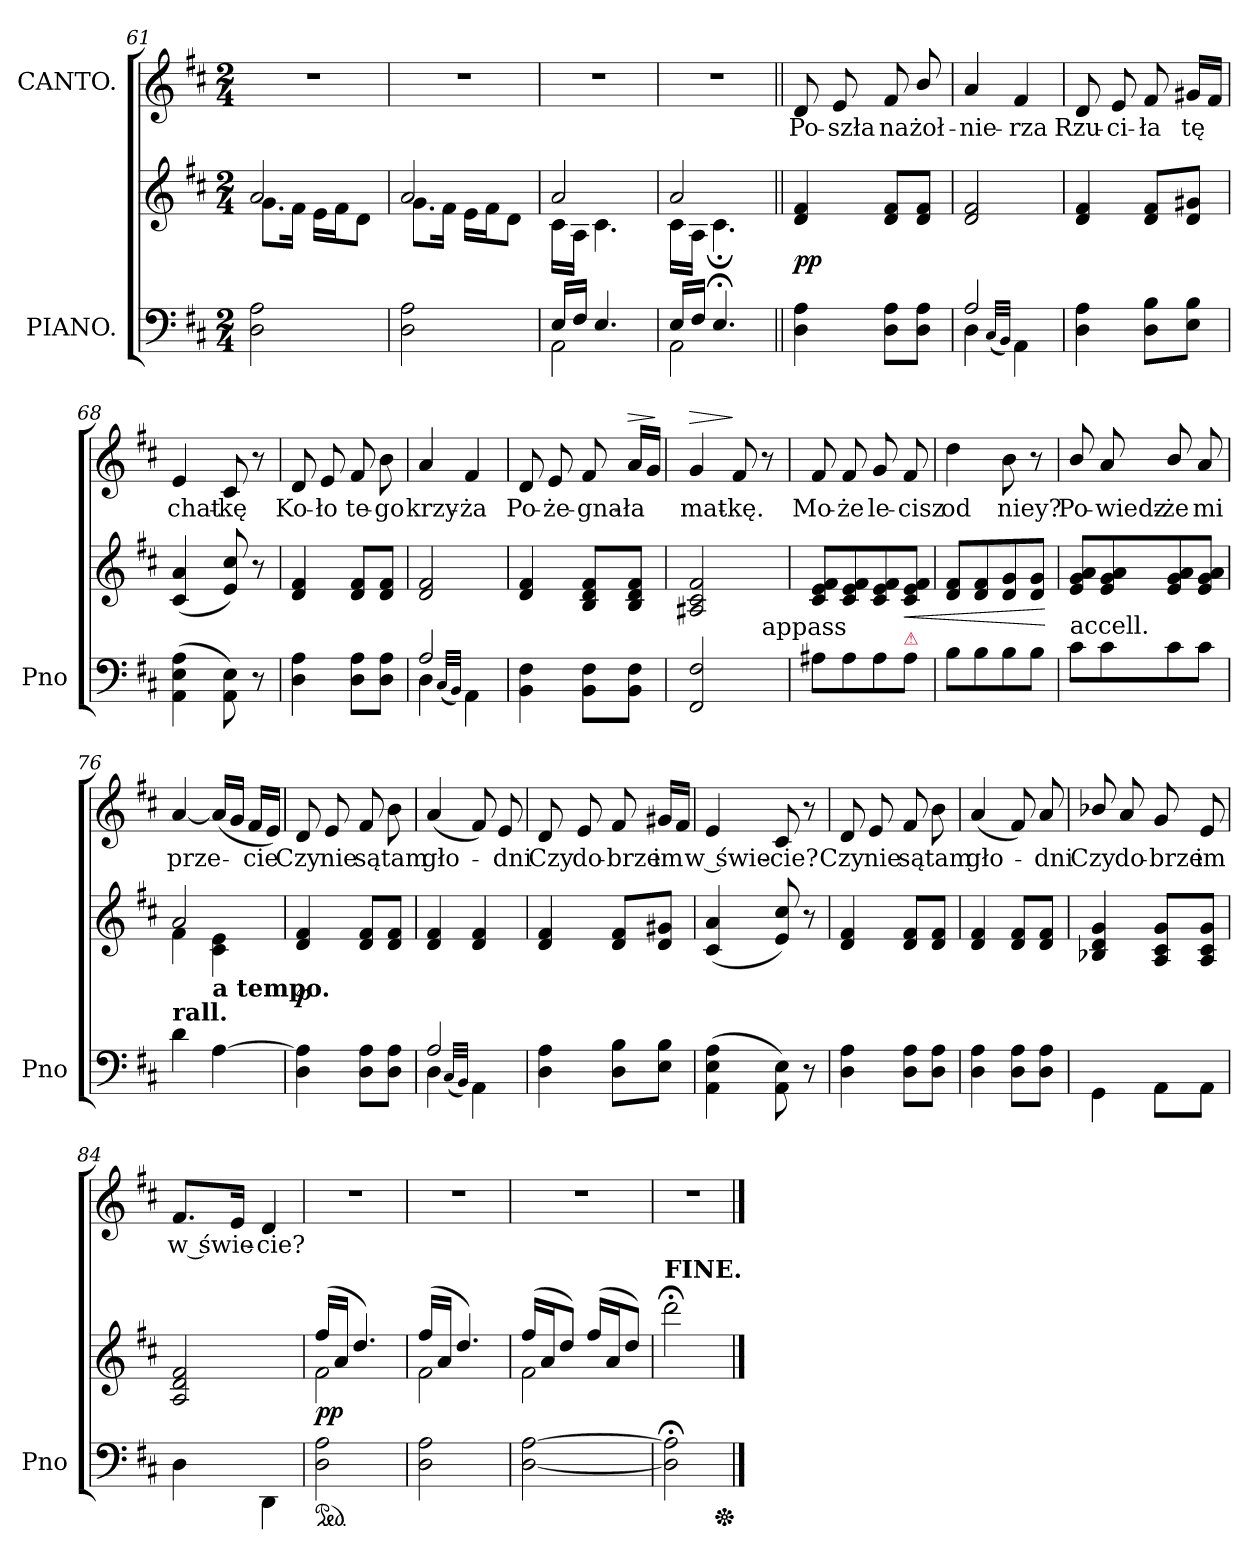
**kern	**kern	**dynam	**kern	**text	**dynam
*part2	*part2	*part2	*part1	*part1	*part1
*staff3	*staff2	*staff2/3	*staff1	*staff1	*staff1
*I"PIANO.	*	*	*I"CANTO.	*	*
*I'Pno	*	*	*	*	*
*clefF4	*clefG2	*	*clefG2	*	*
*k[f#c#]	*k[f#c#]	*	*k[f#c#]	*	*
*D:	*D:	*	*D:	*	*
*M2/4	*M2/4	*	*M2/4	*	*
=61	=61	=61	=61	=61	=61
*	*^	*	*	*	*
2D 2A	2a	8.gL	.	2rdd	.	.
.	.	16f#Jk	.	.	.	.
.	.	16eLL	.	.	.	.
.	.	16f#J	.	.	.	.
.	.	8dJ	.	.	.	.
=62	=62	=62	=62	=62	=62	=62
2D 2A	2a	8.gL	.	2rdd	.	.
.	.	16f#Jk	.	.	.	.
.	.	16eLL	.	.	.	.
.	.	16f#J	.	.	.	.
.	.	8dJ	.	.	.	.
=63	=63	=63	=63	=63	=63	=63
*^	*	*	*	*	*	*
16E/LL	2AA\	2a	16c#LL	.	2rdd	.	.
16F#JJ	.	.	16AJJ	.	.	.	.
4.E/	.	.	4.c#	.	.	.	.
=64	=64	=64	=64	=64	=64	=64	=64
16E/LL	2AA\	2a	16c#LL	.	2rdd	.	.
16F#JJ	.	.	16AJJ	.	.	.	.
4.E;/	.	.	4.c#;<	.	.	.	.
*v	*v	*	*	*	*	*	*
*	*v	*v	*	*	*	*
=65||	=65||	=65||	=65||	=65||	=65||
4D 4A	4d 4f#	pp	8d	Po-	.
.	.	.	8e	-szła	.
8D 8AL	8d 8f#L	.	8f#	na	.
8D 8AJ	8d 8f#J	.	8b/	żoł-	.
=66	=66	=66	=66	=66	=66
*^	*	*	*	*	*
2A	4D	2d 2f#	.	4a	-nie-	.
.	(32qqC#/LLL	.	.	.	.	.
.	32qqBB/JJJ)	.	.	.	.	.
.	4AA	.	.	4f#	-rza	.
*v	*v	*	*	*	*	*
=67	=67	=67	=67	=67	=67
4D 4A	4d 4f#	.	8d	Rzu-	.
.	.	.	8e	-ci-	.
8D 8BL	8d 8f#L	.	8f#	-ła	.
8E 8BJ	8d 8g#XJ	.	16g#XLL	tę	.
.	.	.	16f#JJ	.	.
=68	=68	=68	=68	=68	=68
(>4AA 4E 4A	(>4c# 4a	.	4e	chat-	.
8AA\ 8E\)	8e 8cc#)	.	8c#	-kę	.
8r	8r	.	8r	.	.
=69	=69	=69	=69	=69	=69
4D 4A	4d 4f#	.	8d	Ko-	.
.	.	.	8e	-ło	.
8D 8AL	8d 8f#L	.	8f#	te-	.
8D 8AJ	8d 8f#J	.	8b\	-go	.
=70	=70	=70	=70	=70	=70
*^	*	*	*	*	*
2A	4D	2d 2f#	.	4a	krzy-	.
.	(32qqC#/LLL	.	.	.	.	.
.	32qqBB/JJJ)	.	.	.	.	.
.	4AA	.	.	4f#	-ża	.
*v	*v	*	*	*	*	*
=71	=71	=71	=71	=71	=71
4BB 4F#	4d 4f#	.	8d	Po-	.
.	.	.	8e	-że-	.
8BB 8F#L	8B 8d 8f#L	.	8f#	-gna-	.
!	!	!	!	!	!LO:HP:a
8BB 8F#J	8B 8d 8f#J	.	16aLL	ła	>
.	.	.	16gJJ	.	.
.	.	.	.	.	]
=72	=72	=72	=72	=72	=72
!	!	!	!	!	!LO:HP:a
*^	*	*	*	*	*
2FF# 2F#	4.ryy	2A#X 2c# 2f#	.	4g	mat-	>
.	.	.	.	8f#	-kę.	]
!	!LO:TX:a:t=appass	!	!	!	!	!
.	8ryy	.	.	8r	.	.
*v	*v	*	*	*	*	*
=73	=73	=73	=73	=73	=73
8A#XL	8c# 8e 8f#L	.	8f#	Mo-	.
8A#	8c# 8e 8f#	.	8f#	-że	.
8A#	8c# 8e 8f#	.	8g	le-	.
!	!LO:TX:b:color=crimson:t=⚠	!	!	!	!
!	!	!LO:HP:b	!	!	!
8A#J	8c# 8e 8f#J	<	8f#	-cisz	.
=74	=74	=74	=74	=74	=74
8BL	8d 8f#L	.	4dd	od	.
8B	8d 8f#	.	.	.	.
8B	8d 8g	.	8b	niey?	.
8BJ	8d 8gJ	.	8r	.	.
.	.	[	.	.	.
=75	=75	=75	=75	=75	=75
!LO:TX:a:t=accell.	!	!	!	!	!
8c#L	8e 8g 8aL	.	8b/	Po-	.
8c#	8e 8g 8a	.	8a	-wiedz-	.
8c#	8e 8g 8a	.	8b/	-że	.
8c#J	8e 8g 8aJ	.	8a	mi	.
=76	=76	=76	=76	=76	=76
*	*^	*	*	*	*
!LO:TX:a:B:t=rall.	!	!	!	!	!	!
4d	2a	4f#	.	[4a	prze-	.
!	!	!LO:TX:b:B:t=a tempo.	!	!	!	!
[4A	.	4c# 4e	.	(>16aLL]	.	.
.	.	.	.	16gJJ	.	.
.	.	.	.	16f#LL	-cie	.
.	.	.	.	16eJJ)	.	.
*	*v	*v	*	*	*	*
=77	=77	=77	=77	=77	=77
4D 4A]	4d 4f#	p	8d	Czy	.
.	.	.	8e	nie	.
8D 8AL	8d 8f#L	.	8f#	są	.
8D 8AJ	8d 8f#J	.	8b	tam	.
=78	=78	=78	=78	=78	=78
*^	*	*	*	*	*
2A	4D	4d 4f#	.	(4a	gło-	.
.	(32qqC#/LLL	.	.	.	.	.
.	32qqBB/JJJ)	.	.	.	.	.
.	4AA	4d 4f#	.	8f#)	.	.
.	.	.	.	8e	-dni	.
*v	*v	*	*	*	*	*
=79	=79	=79	=79	=79	=79
4D 4A	4d 4f#	.	8d	Czy	.
.	.	.	8e	do-	.
8D 8BL	8d 8f#L	.	8f#	-brze	.
8E 8BJ	8d 8g#XJ	.	16g#XLL	im	.
.	.	.	16f#JJ	.	.
=80	=80	=80	=80	=80	=80
(4AA 4E 4A	(<4c# 4a	.	4e	w świe-	.
8AA\ 8E\)	8e 8cc#)	.	8c#	-cie?	.
8r	8r	.	8r	.	.
=81	=81	=81	=81	=81	=81
4D 4A	4d 4f#	.	8d	Czy	.
.	.	.	8e	nie	.
8D 8AL	8d 8f#L	.	8f#	są	.
8D 8AJ	8d 8f#J	.	8b	tam	.
=82	=82	=82	=82	=82	=82
4D 4A	4d 4f#	.	(<4a	gło-	.
8D 8AL	8d 8f#L	.	8f#)	.	.
8D 8AJ	8d 8f#J	.	8a	-dni	.
=83	=83	=83	=83	=83	=83
4GG\	4B-X 4d 4g	.	8b-X/	Czy	.
.	.	.	8a	do-	.
8AA\L	8A/ 8c#/ 8g/L	.	8g	-brze	.
8AA\J	8A/ 8c#/ 8g/J	.	8e	im	.
=84	=84	=84	=84	=84	=84
4D\	2A/ 2d/ 2f#/	.	8.f#L	w świe-	.
.	.	.	16eJk	.	.
4DD\	.	.	4d	cie?	.
=85	=85	=85	=85	=85	=85
*	*^	*	*	*	*
*ped	*	*	*	*	*	*
2D 2A	(>16ff#LL	2f#	pp	2rdd	.	.
.	16aJJ	.	.	.	.	.
.	4.dd)	.	.	.	.	.
=86	=86	=86	=86	=86	=86	=86
2D 2A	(>16ff#LL	2f#	.	2rdd	.	.
.	16aJJ	.	.	.	.	.
.	4.dd)	.	.	.	.	.
=87	=87	=87	=87	=87	=87	=87
[2D [2A	(>16ff#LL	2f#	.	2rdd	.	.
.	16aJ	.	.	.	.	.
.	8ddJ)	.	.	.	.	.
.	(>16ff#LL	.	.	.	.	.
.	16aJ	.	.	.	.	.
.	8ddJ)	.	.	.	.	.
*	*v	*v	*	*	*	*
=88	=88	=88	=88	=88	=88
!	!LO:TX:a:B:t=FINE.	!	!	!	!
2D];< 2A];<	2ddd;<	.	2r	.	.
*Xped	*	*	*	*	*
==	==	==	==	==	==
*-	*-	*-	*-	*-	*-
